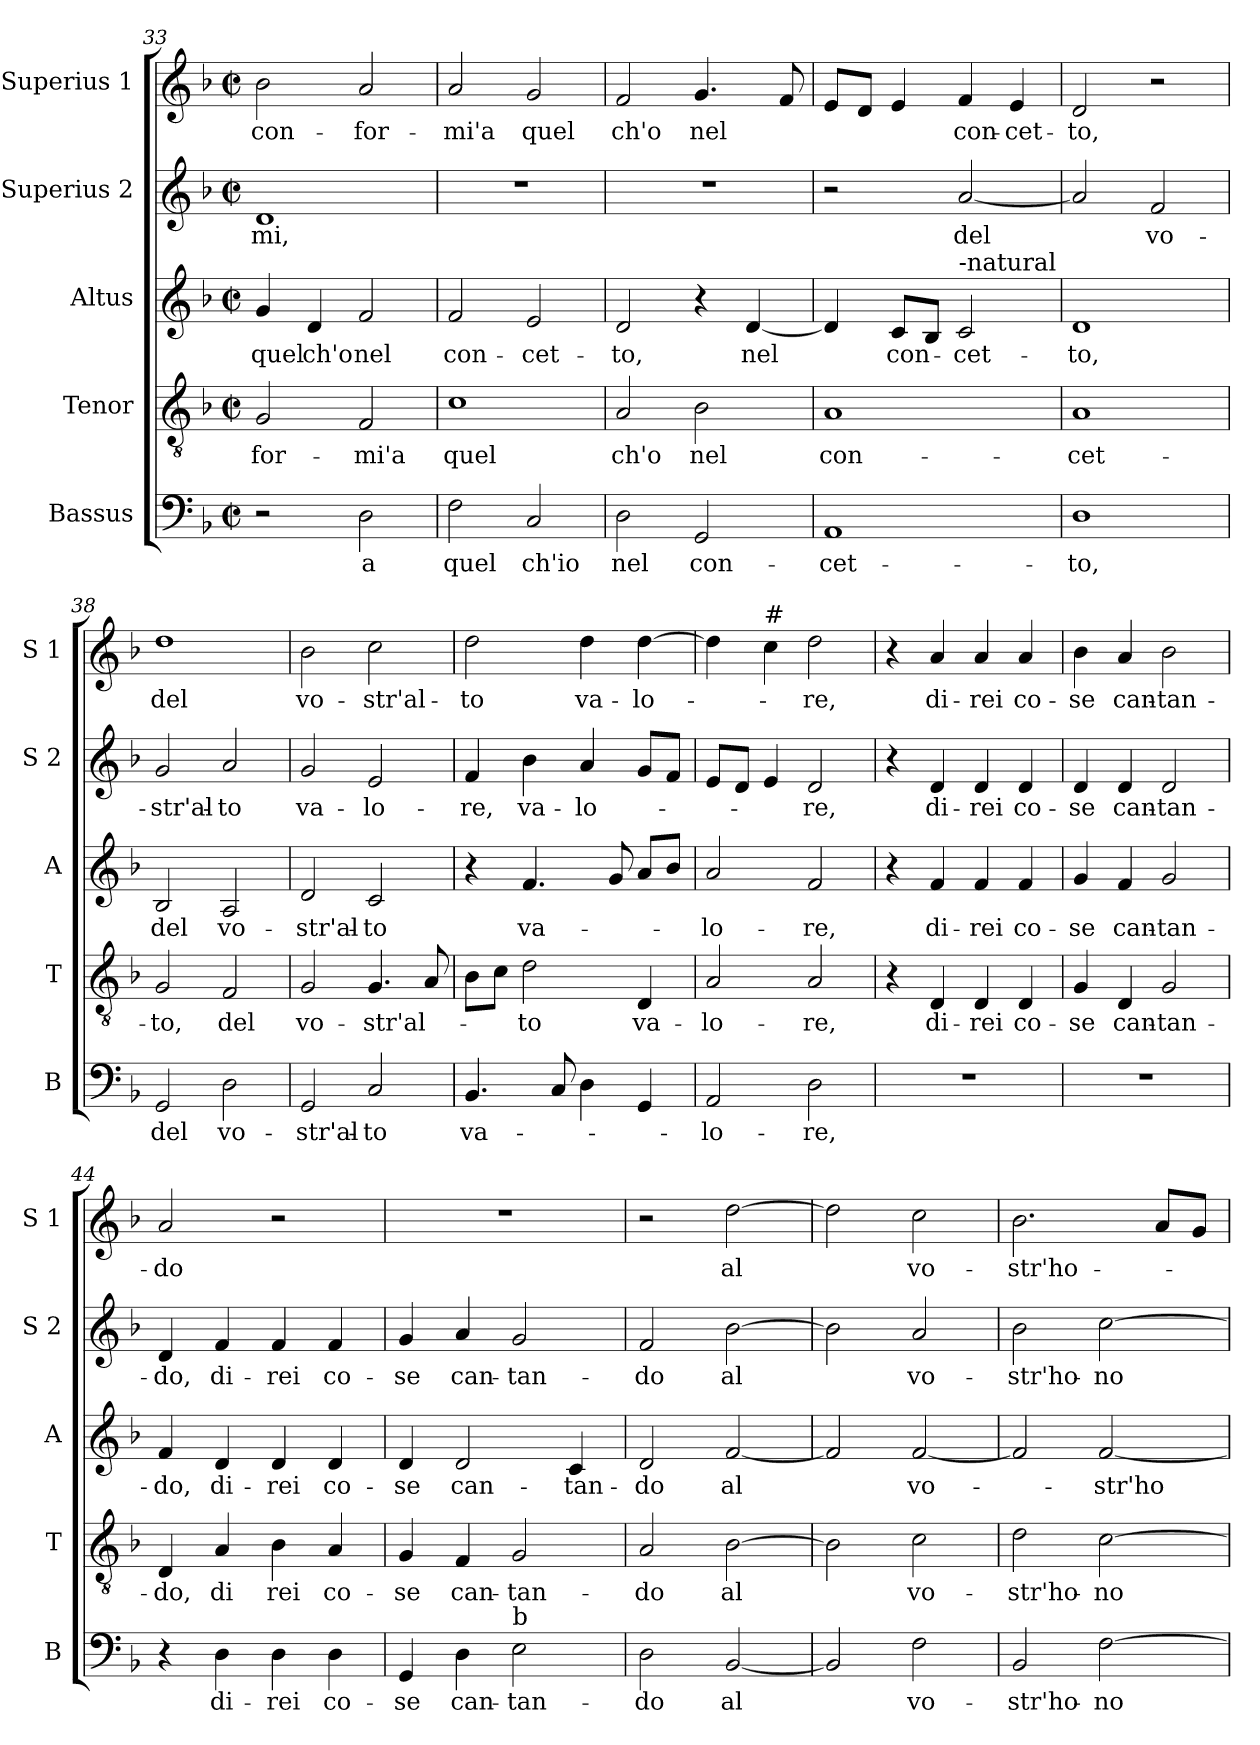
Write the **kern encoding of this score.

**kern	**text	**kern	**text	**kern	**text	**kern	**text	**kern	**text
*part5	*part5	*part4	*part4	*part3	*part3	*part2	*part2	*part1	*part1
*staff5	*staff5	*staff4	*staff4	*staff3	*staff3	*staff2	*staff2	*staff1	*staff1
*I"Bassus	*	*I"Tenor	*	*I"Altus	*	*I"Superius 2	*	*I"Superius 1	*
*I'B	*	*I'T	*	*I'A	*	*I'S 2	*	*I'S 1	*
*clefF4	*	*clefGv2	*	*clefG2	*	*clefG2	*	*clefG2	*
*k[b-]	*	*k[b-]	*	*k[b-]	*	*k[b-]	*	*k[b-]	*
*F:	*	*F:	*	*F:	*	*F:	*	*F:	*
*M2/2	*	*M2/2	*	*M2/2	*	*M2/2	*	*M2/2	*
*met(c|)	*	*met(c|)	*	*met(c|)	*	*met(c|)	*	*met(c|)	*
=33	=33	=33	=33	=33	=33	=33	=33	=33	=33
!	!	!	!LO:LY:b	!	!LO:LY:b	!	!LO:LY:b	!	!LO:LY:b
2r	.	2G/	-for-	4g/	quel	1d	-mi,	2b-\	con-
!	!	!	!	!	!LO:LY:b	!	!	!	!
.	.	.	.	4d/	ch'o	.	.	.	.
!	!LO:LY:b	!	!LO:LY:b	!	!LO:LY:b	!	!	!	!LO:LY:b
2D\	a	2F/	-mi'a	2f/	nel	.	.	2a/	-for-
=34	=34	=34	=34	=34	=34	=34	=34	=34	=34
!	!LO:LY:b	!	!LO:LY:b	!	!LO:LY:b	!	!	!	!LO:LY:b
2F\	quel	1c	quel	2f/	con-	1r	.	2a/	-mi'a
!	!LO:LY:b	!	!	!	!LO:LY:b	!	!	!	!LO:LY:b
2C/	ch'io	.	.	2e/	-cet-	.	.	2g/	quel
=35	=35	=35	=35	=35	=35	=35	=35	=35	=35
!	!LO:LY:b	!	!LO:LY:b	!	!LO:LY:b	!	!	!	!LO:LY:b
2D\	nel	2A/	ch'o	2d/	-to,	1r	.	2f/	ch'o
!	!LO:LY:b	!	!LO:LY:b	!	!	!	!	!	!LO:LY:b
2GG/	con-	2B-\	nel	4r	.	.	.	4.g/	nel
!	!	!	!	!	!LO:LY:b	!	!	!	!
.	.	.	.	[4d/	nel	.	.	.	.
.	.	.	.	.	.	.	.	8f/	.
=36	=36	=36	=36	=36	=36	=36	=36	=36	=36
!	!LO:LY:b	!	!LO:LY:b	!	!	!	!	!	!
1AA	-cet-	1A	con-	4d/]	.	2r	.	8e/L	.
.	.	.	.	.	.	.	.	8d/J	.
!	!	!	!	!	!LO:LY:b	!	!	!	!
.	.	.	.	8c/L	con-	.	.	4e/	.
.	.	.	.	8B-/J	.	.	.	.	.
!	!	!	!	!LO:TX:a:t=-natural	!	!	!	!	!
!	!	!	!	!	!LO:LY:b	!	!LO:LY:b	!	!LO:LY:b
.	.	.	.	2c/	-cet-	[2a/	del	4f/	con-
!	!	!	!	!	!	!	!	!	!LO:LY:b
.	.	.	.	.	.	.	.	4e/	-cet-
=37	=37	=37	=37	=37	=37	=37	=37	=37	=37
!	!LO:LY:b	!	!LO:LY:b	!	!LO:LY:b	!	!	!	!LO:LY:b
1D	-to,	1A	-cet-	1d	-to,	2a/]	.	2d/	-to,
!	!	!	!	!	!	!	!LO:LY:b	!	!
.	.	.	.	.	.	2f/	vo-	2r	.
!!LO:LB:g=z
=38	=38	=38	=38	=38	=38	=38	=38	=38	=38
!	!LO:LY:b	!	!LO:LY:b	!	!LO:LY:b	!	!LO:LY:b	!	!LO:LY:b
2GG/	del	2G/	-to,	2B-/	del	2g/	-str'al-	1dd	del
!	!LO:LY:b	!	!LO:LY:b	!	!LO:LY:b	!	!LO:LY:b	!	!
2D\	vo-	2F/	del	2A/	vo-	2a/	-to	.	.
=39	=39	=39	=39	=39	=39	=39	=39	=39	=39
!	!LO:LY:b	!	!LO:LY:b	!	!LO:LY:b	!	!LO:LY:b	!	!LO:LY:b
2GG/	-str'al-	2G/	vo-	2d/	-str'al-	2g/	va-	2b-\	vo-
!	!LO:LY:b	!	!LO:LY:b	!	!LO:LY:b	!	!LO:LY:b	!	!LO:LY:b
2C/	-to	4.G/	-str'al-	2c/	-to	2e/	-lo-	2cc\	-str'al-
.	.	8A/	.	.	.	.	.	.	.
=40	=40	=40	=40	=40	=40	=40	=40	=40	=40
!	!LO:LY:b	!	!	!	!	!	!LO:LY:b	!	!LO:LY:b
4.BB-/	va-	8B-\L	.	4r	.	4f/	-re,	2dd\	-to
.	.	8c\J	.	.	.	.	.	.	.
!	!	!	!LO:LY:b	!	!LO:LY:b	!	!LO:LY:b	!	!
.	.	2d\	-to	4.f/	va-	4b-\	va-	.	.
8C/	.	.	.	.	.	.	.	.	.
!	!	!	!	!	!	!	!LO:LY:b	!	!LO:LY:b
4D\	.	.	.	.	.	4a/	-lo-	4dd\	va-
.	.	.	.	8g/	.	.	.	.	.
!	!	!	!LO:LY:b	!	!	!	!	!	!LO:LY:b
4GG/	.	4D/	va-	8a/L	.	8g/L	.	[4dd\	-lo-
.	.	.	.	8b-/J	.	8f/J	.	.	.
=41	=41	=41	=41	=41	=41	=41	=41	=41	=41
!	!LO:LY:b	!	!LO:LY:b	!	!LO:LY:b	!	!	!	!
2AA/	-lo-	2A/	-lo-	2a/	-lo-	8e/L	.	4dd\]	.
.	.	.	.	.	.	8d/J	.	.	.
!	!	!	!	!	!	!	!	!LO:TX:a:t=#	!
.	.	.	.	.	.	4e/	.	4cc\	.
!	!LO:LY:b	!	!LO:LY:b	!	!LO:LY:b	!	!LO:LY:b	!	!LO:LY:b
2D\	-re,	2A/	-re,	2f/	-re,	2d/	-re,	2dd\	-re,
=42	=42	=42	=42	=42	=42	=42	=42	=42	=42
1r	.	4r	.	4r	.	4r	.	4r	.
!	!	!	!LO:LY:b	!	!LO:LY:b	!	!LO:LY:b	!	!LO:LY:b
.	.	4D/	di-	4f/	di-	4d/	di-	4a/	di-
!	!	!	!LO:LY:b	!	!LO:LY:b	!	!LO:LY:b	!	!LO:LY:b
.	.	4D/	-rei	4f/	-rei	4d/	-rei	4a/	-rei
!	!	!	!LO:LY:b	!	!LO:LY:b	!	!LO:LY:b	!	!LO:LY:b
.	.	4D/	co-	4f/	co-	4d/	co-	4a/	co-
=43	=43	=43	=43	=43	=43	=43	=43	=43	=43
!	!	!	!LO:LY:b	!	!LO:LY:b	!	!LO:LY:b	!	!LO:LY:b
1r	.	4G/	-se	4g/	-se	4d/	-se	4b-\	-se
!	!	!	!LO:LY:b	!	!LO:LY:b	!	!LO:LY:b	!	!LO:LY:b
.	.	4D/	can-	4f/	can-	4d/	can-	4a/	can-
!	!	!	!LO:LY:b	!	!LO:LY:b	!	!LO:LY:b	!	!LO:LY:b
.	.	2G/	-tan-	2g/	-tan-	2d/	-tan-	2b-\	-tan-
!!LO:LB:g=z
=44	=44	=44	=44	=44	=44	=44	=44	=44	=44
!	!	!	!LO:LY:b	!	!LO:LY:b	!	!LO:LY:b	!	!LO:LY:b
4r	.	4D/	-do,	4f/	-do,	4d/	-do,	2a/	-do
!	!LO:LY:b	!	!LO:LY:b	!	!LO:LY:b	!	!LO:LY:b	!	!
4D\	di-	4A/	di	4d/	di-	4f/	di-	.	.
!	!LO:LY:b	!	!LO:LY:b	!	!LO:LY:b	!	!LO:LY:b	!	!
4D\	-rei	4B-\	rei	4d/	-rei	4f/	-rei	2r	.
!	!LO:LY:b	!	!LO:LY:b	!	!LO:LY:b	!	!LO:LY:b	!	!
4D\	co-	4A/	co-	4d/	co-	4f/	co-	.	.
=45	=45	=45	=45	=45	=45	=45	=45	=45	=45
!	!LO:LY:b	!	!LO:LY:b	!	!LO:LY:b	!	!LO:LY:b	!	!
4GG/	-se	4G/	-se	4d/	-se	4g/	-se	1r	.
!	!LO:LY:b	!	!LO:LY:b	!	!LO:LY:b	!	!LO:LY:b	!	!
4D\	can-	4F/	can-	2d/	can-	4a/	can-	.	.
!LO:TX:a:t=b	!	!	!	!	!	!	!	!	!
!	!LO:LY:b	!	!LO:LY:b	!	!	!	!LO:LY:b	!	!
2E\	-tan-	2G/	-tan-	.	.	2g/	-tan-	.	.
!	!	!	!	!	!LO:LY:b	!	!	!	!
.	.	.	.	4c/	-tan-	.	.	.	.
=46	=46	=46	=46	=46	=46	=46	=46	=46	=46
!	!LO:LY:b	!	!LO:LY:b	!	!LO:LY:b	!	!LO:LY:b	!	!
2D\	-do	2A/	-do	2d/	-do	2f/	-do	2r	.
!	!LO:LY:b	!	!LO:LY:b	!	!LO:LY:b	!	!LO:LY:b	!	!LO:LY:b
[2BB-/	al	[2B-\	al	[2f/	al	[2b-\	al	[2dd\	al
=47	=47	=47	=47	=47	=47	=47	=47	=47	=47
2BB-/]	.	2B-\]	.	2f/]	.	2b-\]	.	2dd\]	.
!	!LO:LY:b	!	!LO:LY:b	!	!LO:LY:b	!	!LO:LY:b	!	!LO:LY:b
2F\	vo-	2c\	vo-	[2f/	vo-	2a/	vo-	2cc\	vo-
=48	=48	=48	=48	=48	=48	=48	=48	=48	=48
!	!LO:LY:b	!	!LO:LY:b	!	!	!	!LO:LY:b	!	!LO:LY:b
2BB-/	-str'ho-	2d\	-str'ho-	2f/]	.	2b-\	-str'ho-	2.b-\	-str'ho-
!	!LO:LY:b	!	!LO:LY:b	!	!LO:LY:b	!	!LO:LY:b	!	!
[2F\	-no-	[2c\	-no-	[2f/	-str'ho-	[2cc\	-no-	.	.
.	.	.	.	.	.	.	.	8a/L	.
.	.	.	.	.	.	.	.	8g/J	.
=	=	=	=	=	=	=	=	=	=
*-	*-	*-	*-	*-	*-	*-	*-	*-	*-
